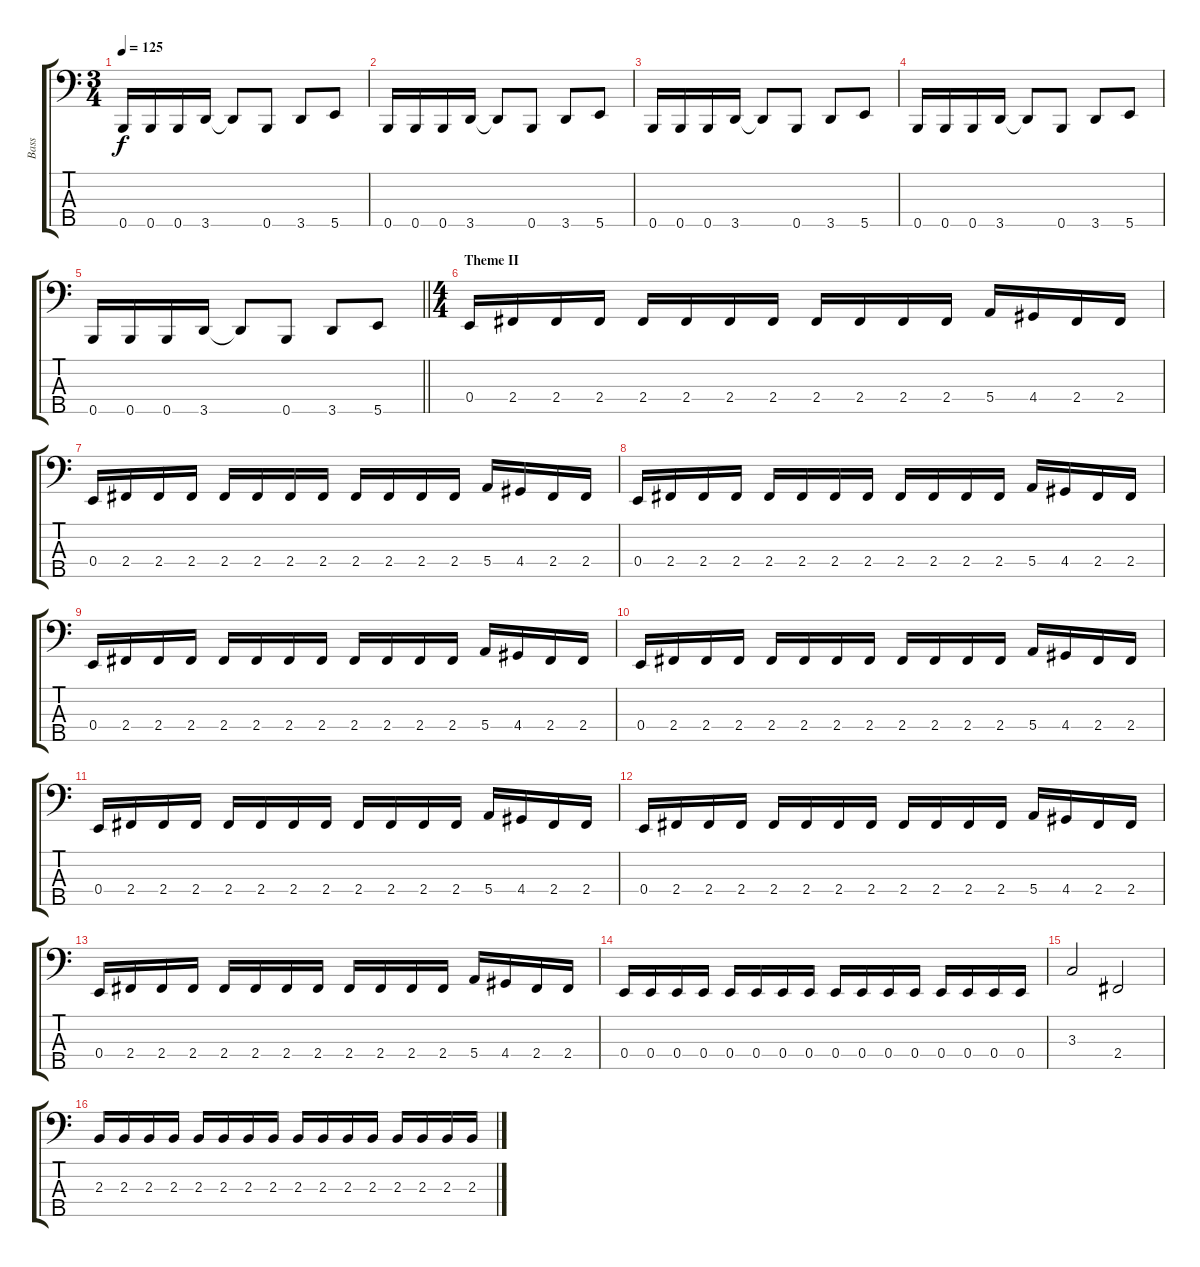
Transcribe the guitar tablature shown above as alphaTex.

\track ("Bass" "Bass") {instrument electricbassfinger}
\staff {score tabs}
\tuning (G2 D2 A1 E1 B0) {hide}
\ts (3 4)
\tempo 125
\clef f4
\ks c
0.5.16{dy f} 0.5.16 0.5.16 3.5.16 3.5{t}.8 0.5.8 3.5.8 5.5.8 |
0.5.16 0.5.16 0.5.16 3.5.16 3.5{t}.8 0.5.8 3.5.8 5.5.8 |
0.5.16 0.5.16 0.5.16 3.5.16 3.5{t}.8 0.5.8 3.5.8 5.5.8 |
0.5.16 0.5.16 0.5.16 3.5.16 3.5{t}.8 0.5.8 3.5.8 5.5.8 |
\barLineRight lightlight
0.5.16 0.5.16 0.5.16 3.5.16 3.5{t}.8 0.5.8 3.5.8 5.5.8 |
\ts (4 4)
\section ("" "Theme II")
0.4.16 2.4.16 2.4.16 2.4.16 2.4.16 2.4.16 2.4.16 2.4.16 2.4.16 2.4.16 2.4.16 2.4.16 5.4.16 4.4.16 2.4.16 2.4.16 |
0.4.16 2.4.16 2.4.16 2.4.16 2.4.16 2.4.16 2.4.16 2.4.16 2.4.16 2.4.16 2.4.16 2.4.16 5.4.16 4.4.16 2.4.16 2.4.16 |
0.4.16 2.4.16 2.4.16 2.4.16 2.4.16 2.4.16 2.4.16 2.4.16 2.4.16 2.4.16 2.4.16 2.4.16 5.4.16 4.4.16 2.4.16 2.4.16 |
0.4.16 2.4.16 2.4.16 2.4.16 2.4.16 2.4.16 2.4.16 2.4.16 2.4.16 2.4.16 2.4.16 2.4.16 5.4.16 4.4.16 2.4.16 2.4.16 |
0.4.16 2.4.16 2.4.16 2.4.16 2.4.16 2.4.16 2.4.16 2.4.16 2.4.16 2.4.16 2.4.16 2.4.16 5.4.16 4.4.16 2.4.16 2.4.16 |
0.4.16 2.4.16 2.4.16 2.4.16 2.4.16 2.4.16 2.4.16 2.4.16 2.4.16 2.4.16 2.4.16 2.4.16 5.4.16 4.4.16 2.4.16 2.4.16 |
0.4.16 2.4.16 2.4.16 2.4.16 2.4.16 2.4.16 2.4.16 2.4.16 2.4.16 2.4.16 2.4.16 2.4.16 5.4.16 4.4.16 2.4.16 2.4.16 |
0.4.16 2.4.16 2.4.16 2.4.16 2.4.16 2.4.16 2.4.16 2.4.16 2.4.16 2.4.16 2.4.16 2.4.16 5.4.16 4.4.16 2.4.16 2.4.16 |
0.4.16 0.4.16 0.4.16 0.4.16 0.4.16 0.4.16 0.4.16 0.4.16 0.4.16 0.4.16 0.4.16 0.4.16 0.4.16 0.4.16 0.4.16 0.4.16 |
3.3.2 2.4.2 |
2.3.16 2.3.16 2.3.16 2.3.16 2.3.16 2.3.16 2.3.16 2.3.16 2.3.16 2.3.16 2.3.16 2.3.16 2.3.16 2.3.16 2.3.16 2.3.16
